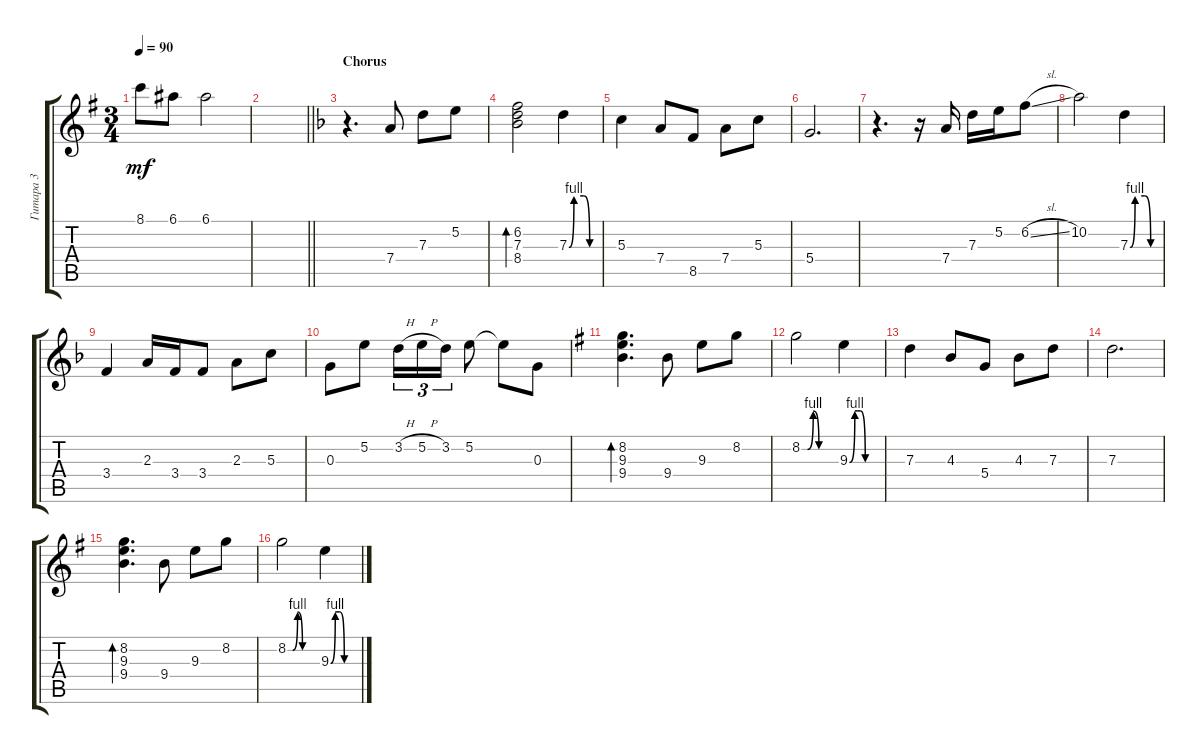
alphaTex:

\track ("Гитара 3" "Гитара 3") {instrument acousticguitarsteel}
\staff {score tabs}
\tuning (E4 B3 G3 D3 A2 E2) {hide}
\ts (3 4)
\tempo 90
\clef g2
\ks eminor
8.1.8{dy mf} 6.1.8 6.1.2 |
\barLineRight lightlight
|
\section ("" "Chorus")
\ks dminor
r.4{d instrument electricguitarclean} 7.4.8 7.3.8 5.2.8 |
(6.2 7.3 8.4).2{bd 60} 7.3{be (custom 0 0 10 4 30 4 42 0 60 0)}.4 |
5.3.4 7.4.8 8.5.8 7.4.8 5.3.8 |
5.4.2{d} |
r.4{d} r.16 7.4.16 7.3.16 5.2.16 6.2{sl}.8 |
10.2.2 7.3{be (custom 0 0 10 4 30 4 42 0 60 0)}.4 |
3.4.4 2.3.16 3.4.16 3.4.8 2.3.8 5.3.8 |
0.3.8 5.2.8 3.2{h}.16{tu (3 2)} 5.2{h}.16{tu (3 2)} 3.2.16{tu (3 2)} 5.2.8 5.2{t}.8 0.3.8 |
\ks eminor
(8.2 9.3 9.4).4{d bd 120} 9.4.8 9.3.8 8.2.8 |
8.2{be (custom 0 0 10 0 20 4 30 0 60 0)}.2 9.3{be (custom 0 0 10 4 20 4 30 0 60 0)}.4 |
7.3.4 4.3.8 5.4.8 4.3.8 7.3.8 |
7.3.2{d} |
(8.2 9.3 9.4).4{d bd 120} 9.4.8 9.3.8 8.2.8 |
8.2{be (custom 0 0 10 0 20 4 30 0 60 0)}.2 9.3{be (custom 0 0 10 4 20 4 30 0 60 0)}.4
